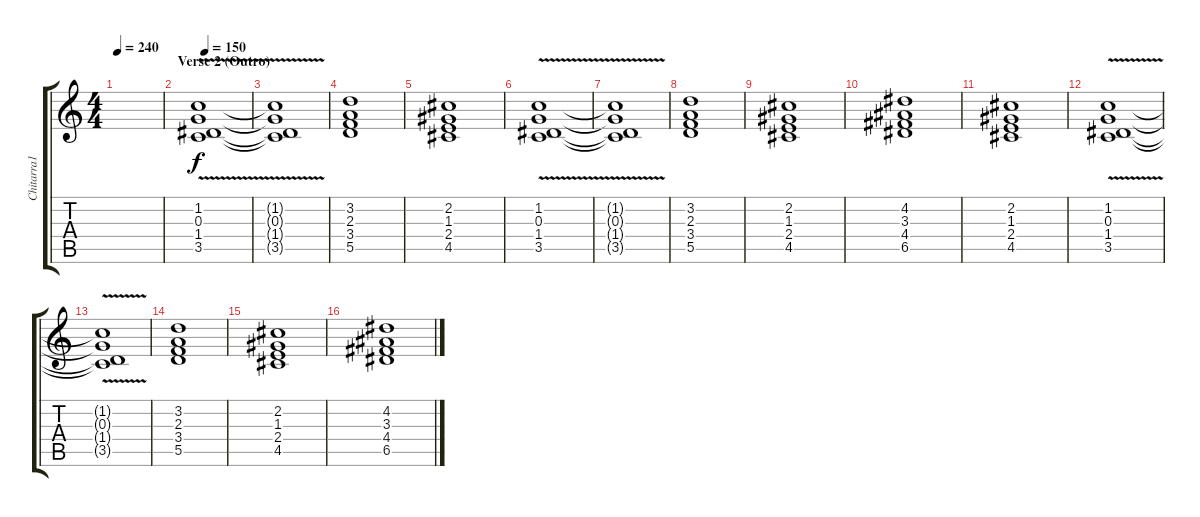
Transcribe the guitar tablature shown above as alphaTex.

\track ("Chitarra1" "Chitarra1") {instrument electricguitarjazz}
\staff {score tabs}
\tuning (E4 B3 G3 D3 A2 E2) {hide}
\ts (4 4)
\tempo 240
\clef g2
\ks c
|
\section ("" "Verse 2 (Outro)")
\tempo 150
(1.2 0.3 1.4 3.5{v}).1 |
(1.2{t} 0.3{t} 1.4{t} 3.5{t}).1 |
(3.2 2.3 3.4 5.5).1 |
(2.2 1.3 2.4 4.5).1 |
(1.2 0.3 1.4 3.5{v}).1 |
(1.2{t} 0.3{t} 1.4{t} 3.5{t}).1 |
(3.2 2.3 3.4 5.5).1 |
(2.2 1.3 2.4 4.5).1 |
(4.2 3.3 4.4 6.5).1 |
(2.2 1.3 2.4 4.5).1 |
(1.2 0.3 1.4 3.5{v}).1{volume 10} |
(1.2{t} 0.3{t} 1.4{t} 3.5{t}).1 |
(3.2 2.3 3.4 5.5).1 |
(2.2 1.3 2.4 4.5).1 |
(4.2 3.3 4.4 6.5).1
